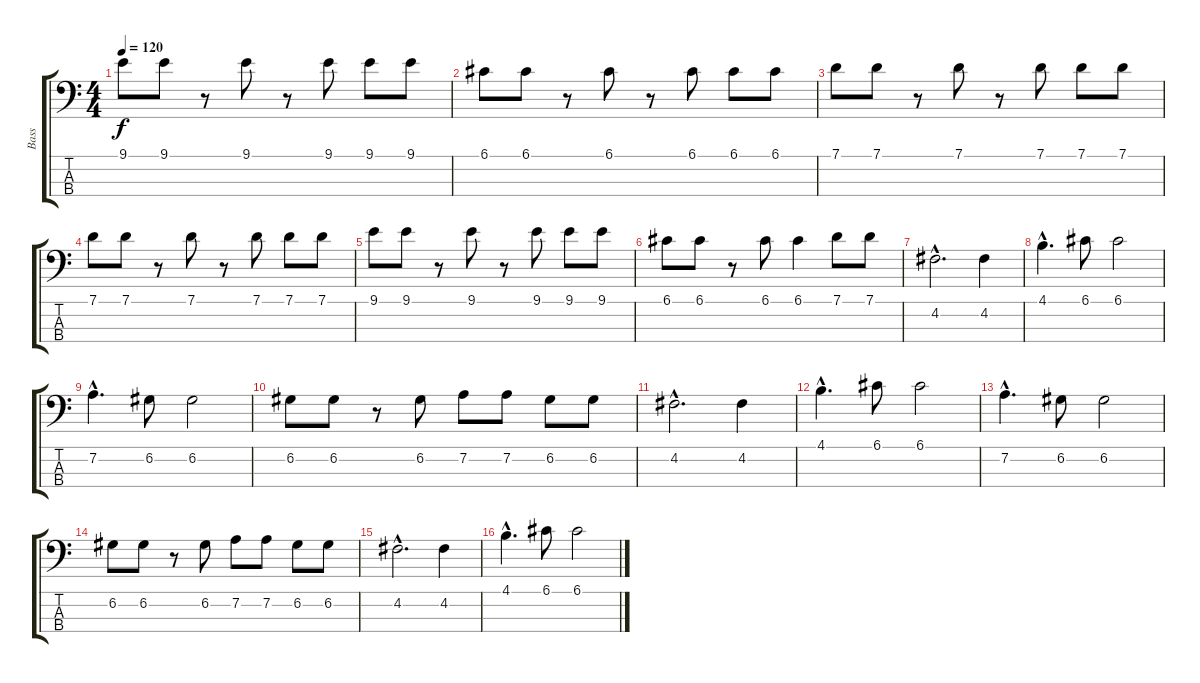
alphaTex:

\track ("Bass" "Bass") {instrument electricbasspick}
\staff {score tabs}
\tuning (G2 D2 A1 E1) {hide}
\ts (4 4)
\tempo 120
\clef f4
\ks c
9.1.8{dy f} 9.1.8 r.8 9.1.8 r.8 9.1.8 9.1.8 9.1.8 |
6.1.8 6.1.8 r.8 6.1.8 r.8 6.1.8 6.1.8 6.1.8 |
7.1.8 7.1.8 r.8 7.1.8 r.8 7.1.8 7.1.8 7.1.8 |
7.1.8 7.1.8 r.8 7.1.8 r.8 7.1.8 7.1.8 7.1.8 |
9.1.8 9.1.8 r.8 9.1.8 r.8 9.1.8 9.1.8 9.1.8 |
6.1.8 6.1.8 r.8 6.1.8 6.1.4 7.1.8 7.1.8 |
4.2{hac}.2{d} 4.2.4 |
4.1{hac}.4{d} 6.1.8 6.1.2 |
7.2{hac}.4{d} 6.2.8 6.2.2 |
6.2.8 6.2.8 r.8 6.2.8 7.2.8 7.2.8 6.2.8 6.2.8 |
4.2{hac}.2{d} 4.2.4 |
4.1{hac}.4{d} 6.1.8 6.1.2 |
7.2{hac}.4{d} 6.2.8 6.2.2 |
6.2.8 6.2.8 r.8 6.2.8 7.2.8 7.2.8 6.2.8 6.2.8 |
4.2{hac}.2{d} 4.2.4 |
4.1{hac}.4{d} 6.1.8 6.1.2
